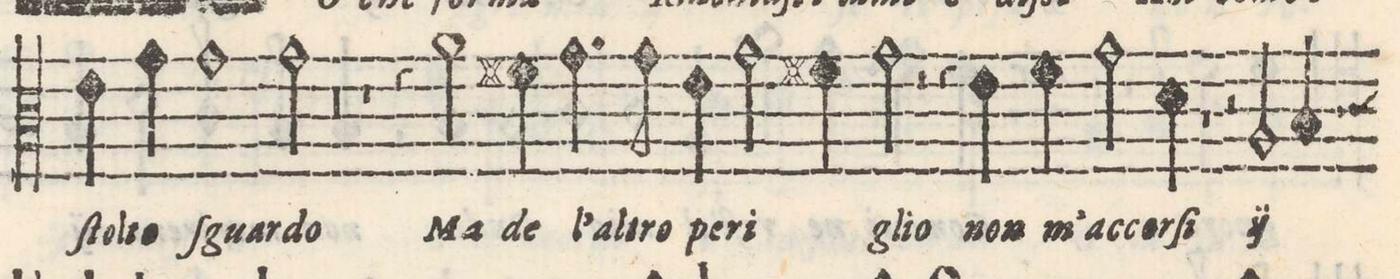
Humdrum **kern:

**kern	**text
*I"SESTO	*
*clefC3	*
*k[]	*
*met(C)	*
*M2/1	*
4e\	ſtol-
4g\	-to
1g	ſguar-
2g\	-do
=8-	=8-
0r	.
=9-	=9-
1r	.
4r	.
2a\	Ma-
4f#X\	-de
=10-	=10-
4.g\	l`al-
8g\	-tro
4e\	pe-
2g\	-ri-
4f#X\	.
2g\	-glio
=11-	=11-
2r	.
4r	.
4e\	non
4fny\	m`ac-
2g\	-cor-
4d\	-ſi
=12-	=12-
1r	.
2r	.
*	*ij
2A/	non
=13-	=13-
4B/	m`ac-
*-	*-
